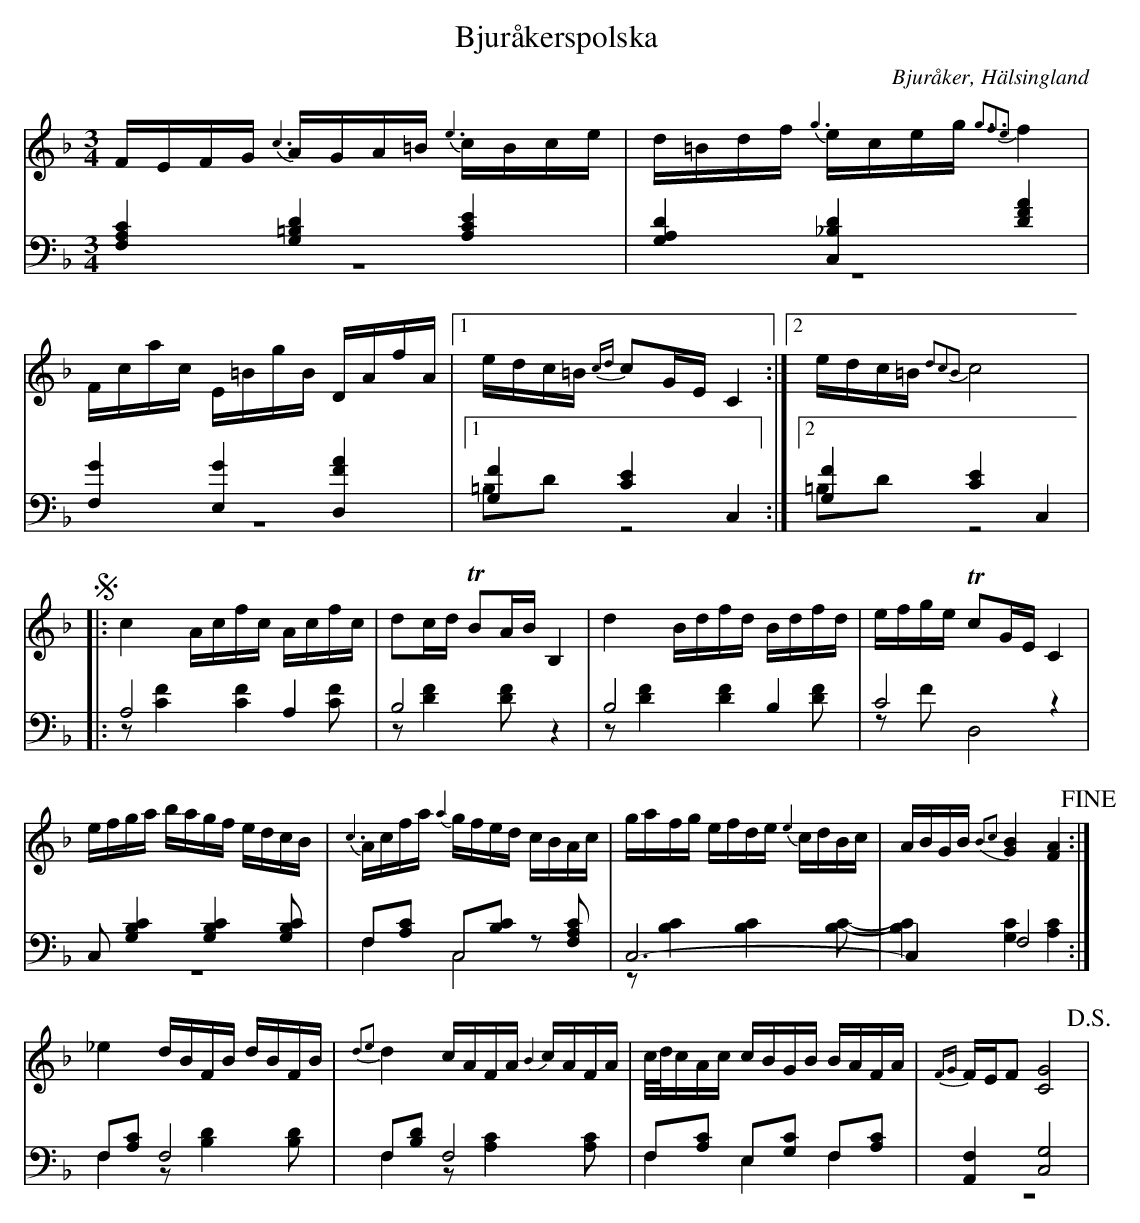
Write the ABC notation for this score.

X:1
T: Bjuråkerspolska
O: Bjuråker, Hälsingland
M: 3/4
L: 1/16
K: F
V:1
V:2
V:3 merge
V:1
FEFG {c3}AGA=B {e3}cBce|d=Bdf {g3}eceg {g3f3e2}f4|Fcac E=BgB DAfA|1 edc=B {cd}c2GE C4:|2 edc=B {d2c2B2}c8 |
!segno! |:c4 Acfc Acfc|d2cd TB2AB B,4|d4 Bdfd Bdfd|efge Tc2GE C4|
efga bagf edcB|{c3}Acfa {a2}gfed cBAc|gafg efde {e2}cdBc|ABGB {B2c2}[G4B4] [F4A4] !fine!:|
_e4 dBFB dBFB|{d2e2}d4 cAFA {B2}cAFA|c/d/cAc cBGB BAFA|{FG}FEF2 [C8G8] !D.S.!|
V:2 clef=bass
[F,4A,4C4] [G,4=B,4D4] [A,4C4E4]|[G,4A,4D4] [C,4_B,4D4] [D4F4A4]|[F,4G4] [E,4G4] [D,4F4A4]|1 [G,4F4] [C4E4] C,4:|2 [G,4F4] [C4E4] C,4 |
|:A,8 A,4|B,8 z4|B,8  B,4|C8 z4|
C,2 [G,4B,4C4] [G,4B,4C4] [G,2B,2C2]|F,2[A,2C2] C,2[B,2C2] z2 [F,2A,2C2]|C,12-|C,4 F,8:|
F,2[A,2C2] F,8|F,2[B,2D2] F,8|F,2[A,2C2] E,2[G,2C2] F,2[A,2C2]|[A,,4F,4] [C,8G,8] |
V:3 clef=bass
z12|z12|z12|1 =B,2D2 z8:|2 =B,2D2 z8|
|:z2 [C4F4] [C4F4] [C2F2]|z2 [D4F4] [D2F2] z4|z2 [D4F4] [D4F4] [D2F2]|z2 F2 D,8|
z12|F,4 C,8|z2 [B,4C4] [B,4C4] [B,2C2]-|[B,4C4] [G,4C4] [A,4C4]:|
F,4 z2 [B,4D4] [B,2D2]|F,4 z2 [A,4C4] [A,2C2]|F,4 E,4 F,4|z12|
